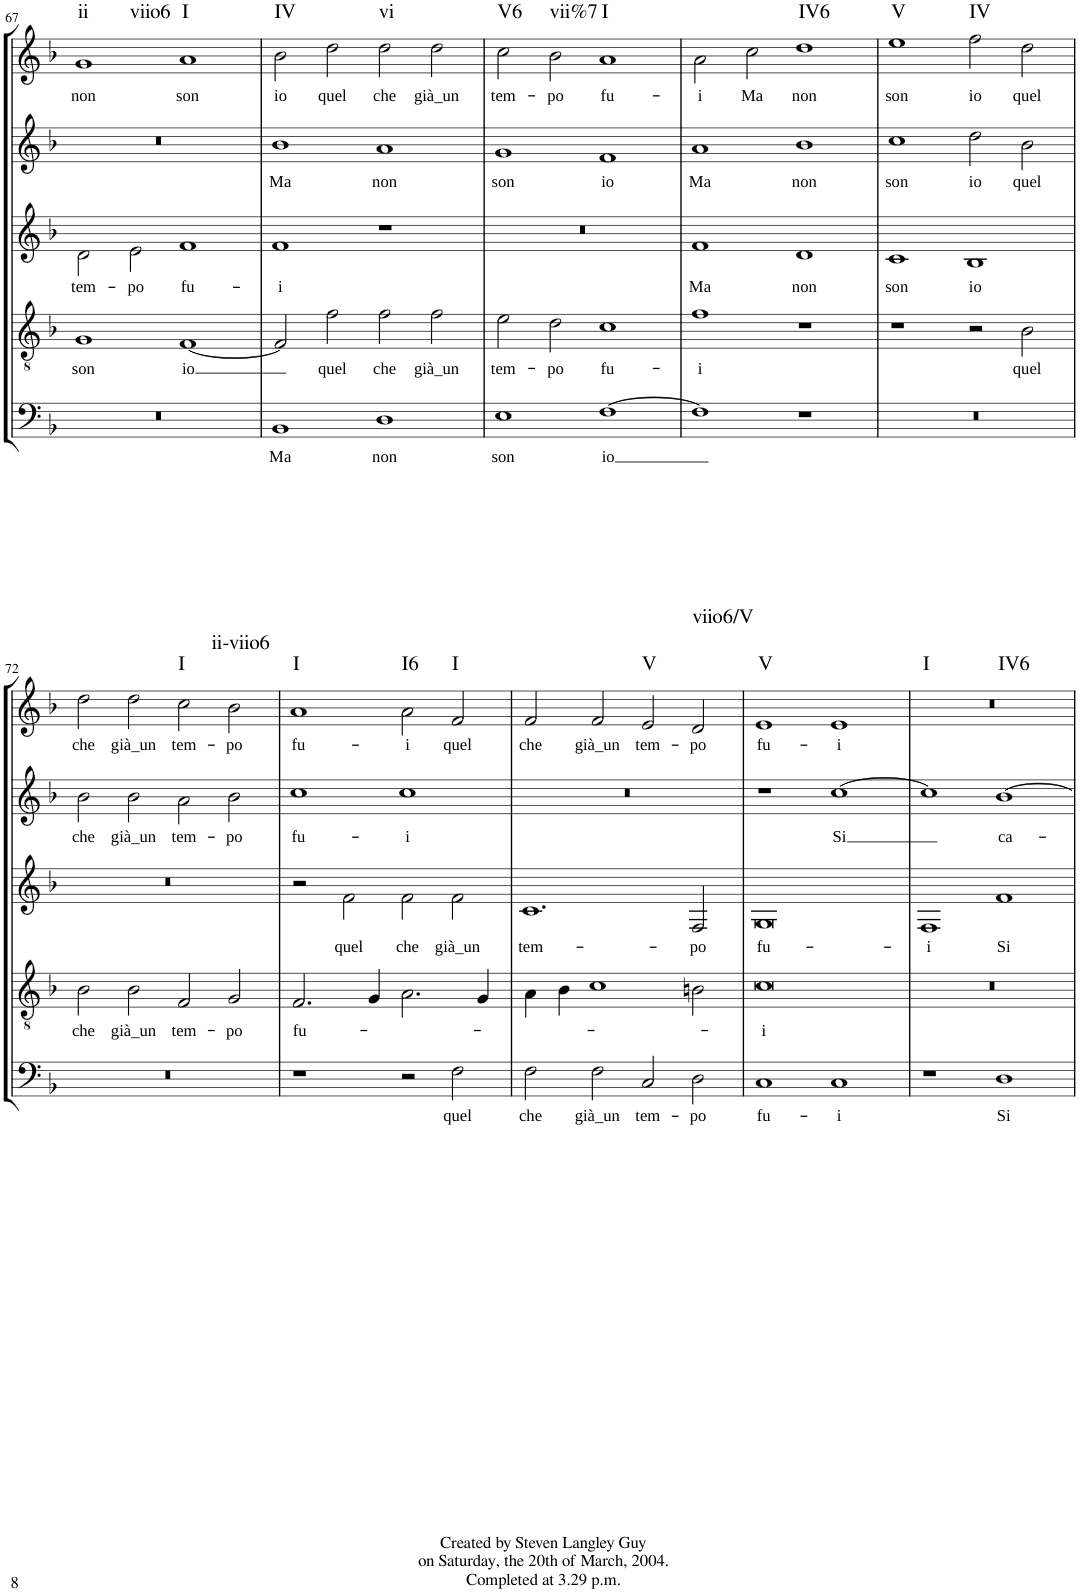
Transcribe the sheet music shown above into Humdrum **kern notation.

**kern	**text	**kern	**text	**kern	**text	**kern	**text	**kern	**text	**harte
*part5	*part5	*part4	*part4	*part3	*part3	*part2	*part2	*part1	*part1	*part1
*staff5	*staff5	*staff4	*staff4	*staff3	*staff3	*staff2	*staff2	*staff1	*staff1	*
*I"Basso	*	*I"Tenore	*	*I"Alto	*	*I"Quinto	*	*I"Canto	*	*
!!LO:PB:g=z
*clefF4	*	*clefGv2	*	*clefG2	*	*clefG2	*	*clefG2	*	*
*Trd7c12	*	*Trd7c12	*	*	*	*	*	*	*	*
*k[b-]	*	*k[b-]	*	*k[b-]	*	*k[b-]	*	*k[b-]	*	*
*F:	*	*F:	*	*F:	*	*F:	*	*F:	*	*
*M4/4	*	*M4/4	*	*M4/4	*	*M4/4	*	*M4/4	*	*
*met(c)	*	*met(c)	*	*met(c)	*	*met(c)	*	*met(c)	*	*
=67	=67	=67	=67	=67	=67	=67	=67	=67	=67	=67
!	!	!	!LO:LY:b	!	!LO:LY:b	!	!	!	!LO:LY:b	!LO:H:n=1:kt=ii
!	!	!	!	!	!	!	!	!	!	!LO:H:n=2:kt=viio6
1r	.	1G	son	2d\	tem-	1r	.	1g	non	N N
!	!	!	!	!	!LO:LY:b	!	!	!	!	!
.	.	.	.	2e\	-po	.	.	.	.	.
!	!	!	!LO:LY:b	!	!LO:LY:b	!	!	!	!LO:LY:b	!LO:H:kt=I
1ryy	.	[<1F	io	1f	fu-	1ryy	.	1a	son	N
=68	=68	=68	=68	=68	=68	=68	=68	=68	=68	=68
!	!LO:LY:b	!	!	!	!LO:LY:b	!	!LO:LY:b	!	!LO:LY:b	!LO:H:kt=IV
1BB-	Ma	2F/]	.	1f	-i	1b-	Ma	2b-\	io	N
!	!	!	!LO:LY:b	!	!	!	!	!	!LO:LY:b	!
.	.	2f\	quel	.	.	.	.	2dd\	quel	.
!	!LO:LY:b	!	!LO:LY:b	!	!	!	!LO:LY:b	!	!LO:LY:b	!LO:H:kt=vi
1D	non	2f\	che	1r	.	1a	non	2dd\	che	N
!	!	!	!LO:LY:b	!	!	!	!	!	!LO:LY:b	!
.	.	2f\	già_un	.	.	.	.	2dd\	già_un	.
=69	=69	=69	=69	=69	=69	=69	=69	=69	=69	=69
!	!LO:LY:b	!	!LO:LY:b	!	!	!	!LO:LY:b	!	!LO:LY:b	!LO:H:kt=V6
1E	son	2e\	tem-	1r	.	1g	son	2cc\	tem-	N
!	!	!	!LO:LY:b	!	!	!	!	!	!LO:LY:b	!LO:H:kt=vii%7
.	.	2d\	-po	.	.	.	.	2b-\	-po	N
!	!LO:LY:b	!	!LO:LY:b	!	!	!	!LO:LY:b	!	!LO:LY:b	!LO:H:kt=I
[>1F	io	1c	fu-	1ryy	.	1f	io	1a	fu-	N
=70	=70	=70	=70	=70	=70	=70	=70	=70	=70	=70
!	!	!	!LO:LY:b	!	!LO:LY:b	!	!LO:LY:b	!	!LO:LY:b	!
1F]	.	1f	-i	1f	Ma	1a	Ma	2a\	-i	.
!	!	!	!	!	!	!	!	!	!LO:LY:b	!
.	.	.	.	.	.	.	.	2cc\	Ma	.
!	!	!	!	!	!LO:LY:b	!	!LO:LY:b	!	!LO:LY:b	!LO:H:kt=IV6
1r	.	1r	.	1d	non	1b-	non	1dd	non	N
=71	=71	=71	=71	=71	=71	=71	=71	=71	=71	=71
!	!	!	!	!	!LO:LY:b	!	!LO:LY:b	!	!LO:LY:b	!LO:H:kt=V
1r	.	1r	.	1c	son	1cc	son	1ee	son	N
!	!	!	!	!	!LO:LY:b	!	!LO:LY:b	!	!LO:LY:b	!LO:H:kt=IV
1ryy	.	2r	.	1B-	io	2dd\	io	2ff\	io	N
!	!	!	!LO:LY:b	!	!	!	!LO:LY:b	!	!LO:LY:b	!
.	.	2B-\	quel	.	.	2b-\	quel	2dd\	quel	.
!!LO:LB:g=z
=72	=72	=72	=72	=72	=72	=72	=72	=72	=72	=72
!	!	!	!LO:LY:b	!	!	!	!LO:LY:b	!	!LO:LY:b	!
1r	.	2B-\	che	1r	.	2b-\	che	2dd\	che	.
!	!	!	!LO:LY:b	!	!	!	!LO:LY:b	!	!LO:LY:b	!
.	.	2B-\	già_un	.	.	2b-\	già_un	2dd\	già_un	.
!	!	!	!LO:LY:b	!	!	!	!LO:LY:b	!	!LO:LY:b	!LO:H:kt=I
1ryy	.	2F/	tem-	1ryy	.	2a\	tem-	2cc\	tem-	N
!	!	!	!LO:LY:b	!	!	!	!LO:LY:b	!	!LO:LY:b	!LO:H:kt=ii-viio6
.	.	2G/	-po	.	.	2b-\	-po	2b-\	-po	N
=73	=73	=73	=73	=73	=73	=73	=73	=73	=73	=73
!	!	!	!LO:LY:b	!	!	!	!LO:LY:b	!	!LO:LY:b	!LO:H:kt=I
1r	.	2.F/	fu-	2r	.	1cc	fu-	1a	fu-	N
!	!	!	!	!	!LO:LY:b	!	!	!	!	!
.	.	.	.	2f\	quel	.	.	.	.	.
.	.	4G/	.	.	.	.	.	.	.	.
!	!	!	!	!	!LO:LY:b	!	!LO:LY:b	!	!LO:LY:b	!LO:H:kt=I6
2r	.	2.A\	.	2f\	che	1cc	-i	2a\	-i	N
!	!LO:LY:b	!	!	!	!LO:LY:b	!	!	!	!LO:LY:b	!LO:H:kt=I
2F\	quel	.	.	2f\	già_un	.	.	2f/	quel	N
.	.	4G/	.	.	.	.	.	.	.	.
=74	=74	=74	=74	=74	=74	=74	=74	=74	=74	=74
!	!LO:LY:b	!	!	!	!LO:LY:b	!	!	!	!LO:LY:b	!
2F\	che	4A\	.	[1c	tem-	1r	.	2f/	che	.
.	.	4B-\	.	.	.	.	.	.	.	.
!	!LO:LY:b	!	!	!	!	!	!	!	!LO:LY:b	!
2F\	già_un	[2c	.	.	.	.	.	2f/	già_un	.
!	!LO:LY:b	!	!	!	!	!	!	!	!LO:LY:b	!LO:H:kt=V
2C/	tem-	2ryy	.	2ryy	.	1ryy	.	2e/	tem-	N
!	!LO:LY:b	!	!	!	!LO:LY:b	!	!	!	!LO:LY:b	!LO:H:kt=viio6/V
2D\	-po	2Bn\	.	2F/	-po	.	.	2d/	-po	N
=75	=75	=75	=75	=75	=75	=75	=75	=75	=75	=75
!	!LO:LY:b	!	!LO:LY:b	!	!LO:LY:b	!	!	!	!LO:LY:b	!LO:H:kt=V
1C	fu-	[1c	-i	[1G	fu-	1r	.	1e	fu-	N
!	!LO:LY:b	!	!	!	!	!	!LO:LY:b	!	!LO:LY:b	!
1C	-i	2c]	.	2c]	.	[>1cc	Si	1e	-i	.
.	.	2ryy	.	2ryy	.	.	.	.	.	.
=76	=76	=76	=76	=76	=76	=76	=76	=76	=76	=76
!	!	!	!	!	!LO:LY:b	!	!	!	!	!LO:H:n=1:kt=I
!	!	!	!	!	!	!	!	!	!	!LO:H:n=2:kt=IV6
1r	.	1r	.	1F	-i	1cc]	.	1r	.	N N
!	!LO:LY:b	!	!	!	!	!	!LO:LY:b	!	!	!
1D	Si	1c]	.	1G]	.	[>1b-	ca-	0ryy	.	.
!	!	!	!	!	!LO:LY:b	!	!	!	!	!
1ryy	.	1ryy	.	1f	Si	1ryy	.	.	.	.
=	=	=	=	=	=	=	=	=	=	=
*-	*-	*-	*-	*-	*-	*-	*-	*-	*-	*-
